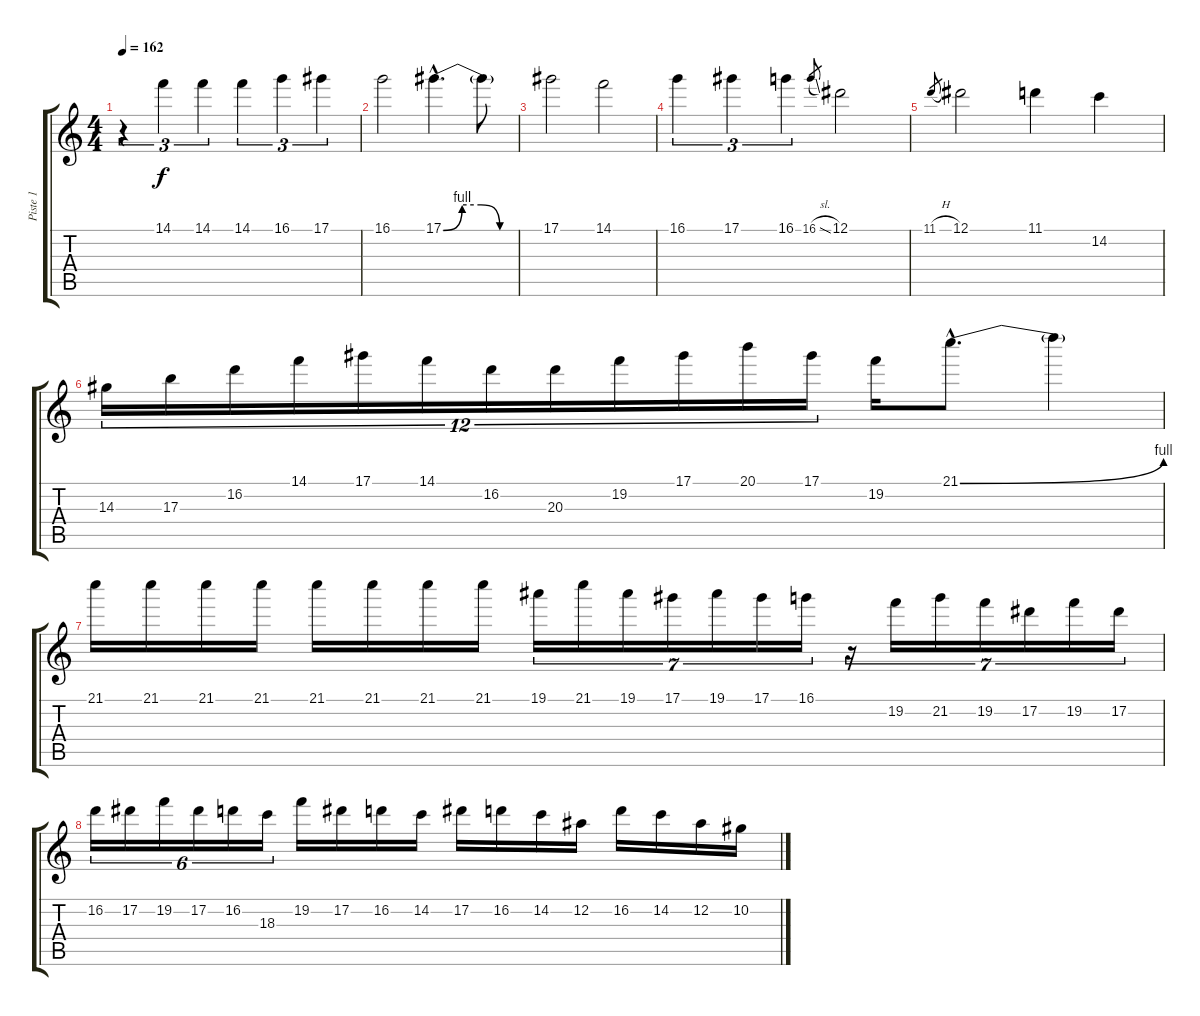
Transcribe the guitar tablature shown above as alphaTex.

\track ("Piste 1" "Piste 1") {instrument distortionguitar}
\staff {score tabs}
\tuning (Eb4 Bb3 Gb3 Db3 Ab2 Eb2) {hide}
\ts (4 4)
\tempo 162
\clef g2
\ks c
r.4{tu (3 2) dy f} 14.1.4{tu (3 2)} 14.1.4{tu (3 2)} 14.1.4{tu (3 2)} 16.1.4{tu (3 2)} 17.1.4{tu (3 2)} |
16.1.2 17.1{be (custom 0 0 15 4 30 4 45 0 60 0) hac}.4{d} 17.1{t}.8 |
17.1.2 14.1.2 |
16.1.4{tu (3 2)} 17.1.4{tu (3 2)} 16.1.4{tu (3 2)} 16.1{sl}.8{gr} 12.1.2 |
11.1{h}.8{gr} 12.1.2 11.1.4 14.2.4 |
14.3.16{tu (12 8)} 17.3.16{tu (12 8)} 16.2.16{tu (12 8)} 14.1.16{tu (12 8)} 17.1.16{tu (12 8)} 14.1.16{tu (12 8)} 16.2.16{tu (12 8)} 20.3.16{tu (12 8)} 19.2.16{tu (12 8)} 17.1.16{tu (12 8)} 20.1.16{tu (12 8)} 17.1.16{tu (12 8)} 19.2.16 21.1{be (bend 0 0 60 4) hac}.8{d} 21.1{t}.4 |
21.1.16 21.1.16 21.1.16 21.1.16 21.1.16 21.1.16 21.1.16 21.1.16 19.1.16{tu (7 4)} 21.1.16{tu (7 4)} 19.1.16{tu (7 4)} 17.1.16{tu (7 4)} 19.1.16{tu (7 4)} 17.1.16{tu (7 4)} 16.1.16{tu (7 4)} r.16{tu (7 4)} 19.2.16{tu (7 4)} 21.2.16{tu (7 4)} 19.2.16{tu (7 4)} 17.2.16{tu (7 4)} 19.2.16{tu (7 4)} 17.2.16{tu (7 4)} |
16.2.16{tu (6 4)} 17.2.16{tu (6 4)} 19.2.16{tu (6 4)} 17.2.16{tu (6 4)} 16.2.16{tu (6 4)} 18.3.16{tu (6 4)} 19.2.16 17.2.16 16.2.16 14.2.16 17.2.16 16.2.16 14.2.16 12.2.16 16.2.16 14.2.16 12.2.16 10.2.16
